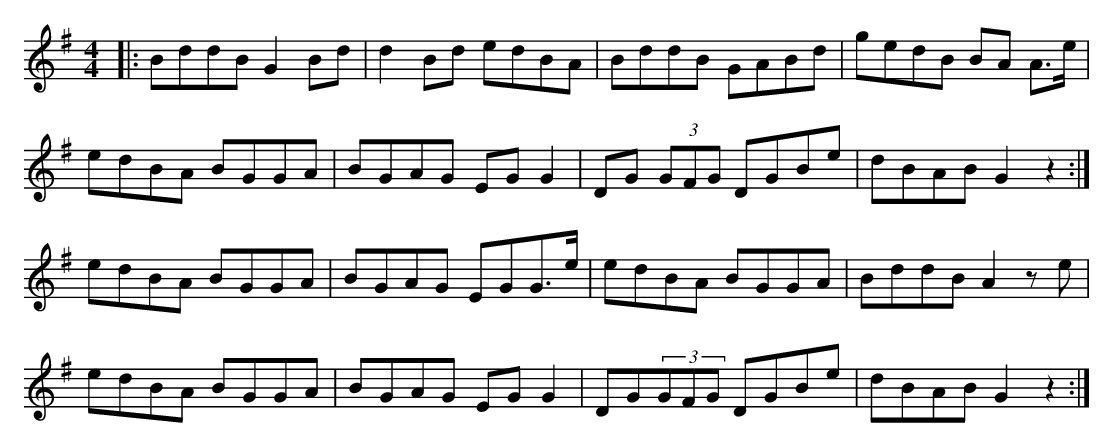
X:1
M:4/4
K:G
|:BddB G2Bd|d2 Bd edBA|BddB GABd|gedB BA A>e|
edBA BGGA|BGAG EGG2|DG (3GFG DGBe|dBAB G2 z2:|
edBA BGGA|BGAG EGG>e|edBA BGGA|BddB A2 ze|
edBA BGGA|BGAG EGG2|DG(3GFG DGBe|dBAB G2 z2:|
